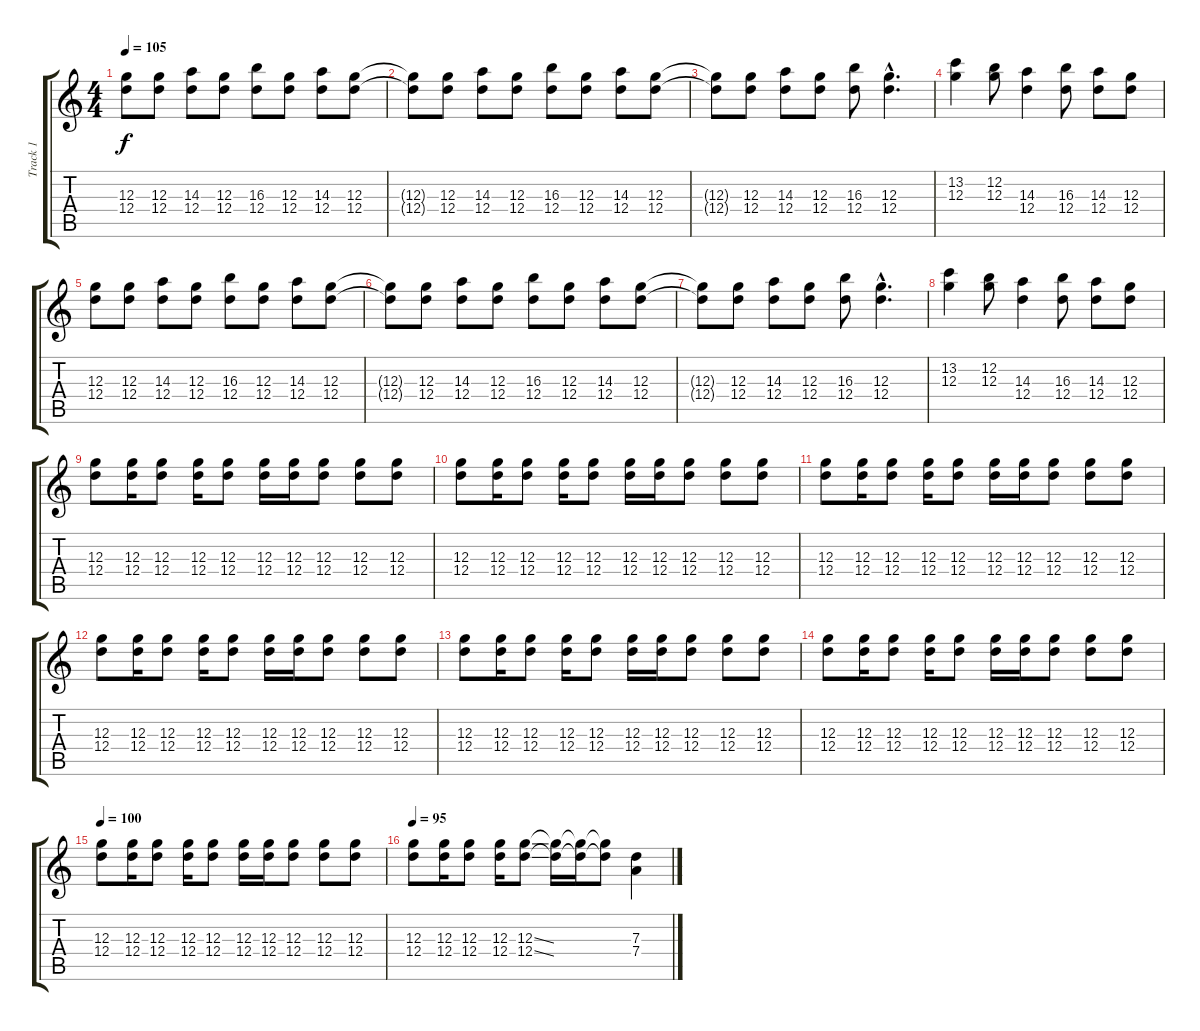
\track ("Track 1" "Track 1") {instrument distortionguitar}
\staff {score tabs}
\tuning (E4 B3 G3 D3 A2 E2) {hide}
\ts (4 4)
\tempo 105
\clef g2
\ks c
(12.3 12.4).8{dy f} (12.3 12.4).8 (14.3 12.4).8 (12.3 12.4).8 (16.3 12.4).8 (12.3 12.4).8 (14.3 12.4).8 (12.3 12.4).8 |
(12.3{t} 12.4{t}).8 (12.3 12.4).8 (14.3 12.4).8 (12.3 12.4).8 (16.3 12.4).8 (12.3 12.4).8 (14.3 12.4).8 (12.3 12.4).8 |
(12.3{t} 12.4{t}).8 (12.3 12.4).8 (14.3 12.4).8 (12.3 12.4).8 (16.3 12.4).8 (12.3{hac} 12.4{hac}).4{d} |
(13.2 12.3).4 (12.2 12.3).8 (14.3 12.4).4 (16.3 12.4).8 (14.3 12.4).8 (12.3 12.4).8 |
(12.3 12.4).8 (12.3 12.4).8 (14.3 12.4).8 (12.3 12.4).8 (16.3 12.4).8 (12.3 12.4).8 (14.3 12.4).8 (12.3 12.4).8 |
(12.3{t} 12.4{t}).8 (12.3 12.4).8 (14.3 12.4).8 (12.3 12.4).8 (16.3 12.4).8 (12.3 12.4).8 (14.3 12.4).8 (12.3 12.4).8 |
(12.3{t} 12.4{t}).8 (12.3 12.4).8 (14.3 12.4).8 (12.3 12.4).8 (16.3 12.4).8 (12.3{hac} 12.4{hac}).4{d} |
(13.2 12.3).4 (12.2 12.3).8 (14.3 12.4).4 (16.3 12.4).8 (14.3 12.4).8 (12.3 12.4).8 |
(12.3 12.4).8 (12.3 12.4).16 (12.3 12.4).8 (12.3 12.4).16 (12.3 12.4).8 (12.3 12.4).16 (12.3 12.4).16 (12.3 12.4).8 (12.3 12.4).8 (12.3 12.4).8 |
(12.3 12.4).8 (12.3 12.4).16 (12.3 12.4).8 (12.3 12.4).16 (12.3 12.4).8 (12.3 12.4).16 (12.3 12.4).16 (12.3 12.4).8 (12.3 12.4).8 (12.3 12.4).8 |
(12.3 12.4).8 (12.3 12.4).16 (12.3 12.4).8 (12.3 12.4).16 (12.3 12.4).8 (12.3 12.4).16 (12.3 12.4).16 (12.3 12.4).8 (12.3 12.4).8 (12.3 12.4).8 |
(12.3 12.4).8 (12.3 12.4).16 (12.3 12.4).8 (12.3 12.4).16 (12.3 12.4).8 (12.3 12.4).16 (12.3 12.4).16 (12.3 12.4).8 (12.3 12.4).8 (12.3 12.4).8 |
(12.3 12.4).8 (12.3 12.4).16 (12.3 12.4).8 (12.3 12.4).16 (12.3 12.4).8 (12.3 12.4).16 (12.3 12.4).16 (12.3 12.4).8 (12.3 12.4).8 (12.3 12.4).8 |
(12.3 12.4).8 (12.3 12.4).16 (12.3 12.4).8 (12.3 12.4).16 (12.3 12.4).8 (12.3 12.4).16 (12.3 12.4).16 (12.3 12.4).8 (12.3 12.4).8 (12.3 12.4).8 |
\tempo 100
(12.3 12.4).8 (12.3 12.4).16 (12.3 12.4).8 (12.3 12.4).16 (12.3 12.4).8 (12.3 12.4).16 (12.3 12.4).16 (12.3 12.4).8 (12.3 12.4).8 (12.3 12.4).8 |
\tempo 95
(12.3 12.4).8 (12.3 12.4).16 (12.3 12.4).8 (12.3 12.4).16 (12.3{ss} 12.4{ss}).8 (12.3{t} 12.4{t}).16 (12.3{t} 12.4{t}).16 (12.3{t} 12.4{t}).8 (7.3 7.4).4
